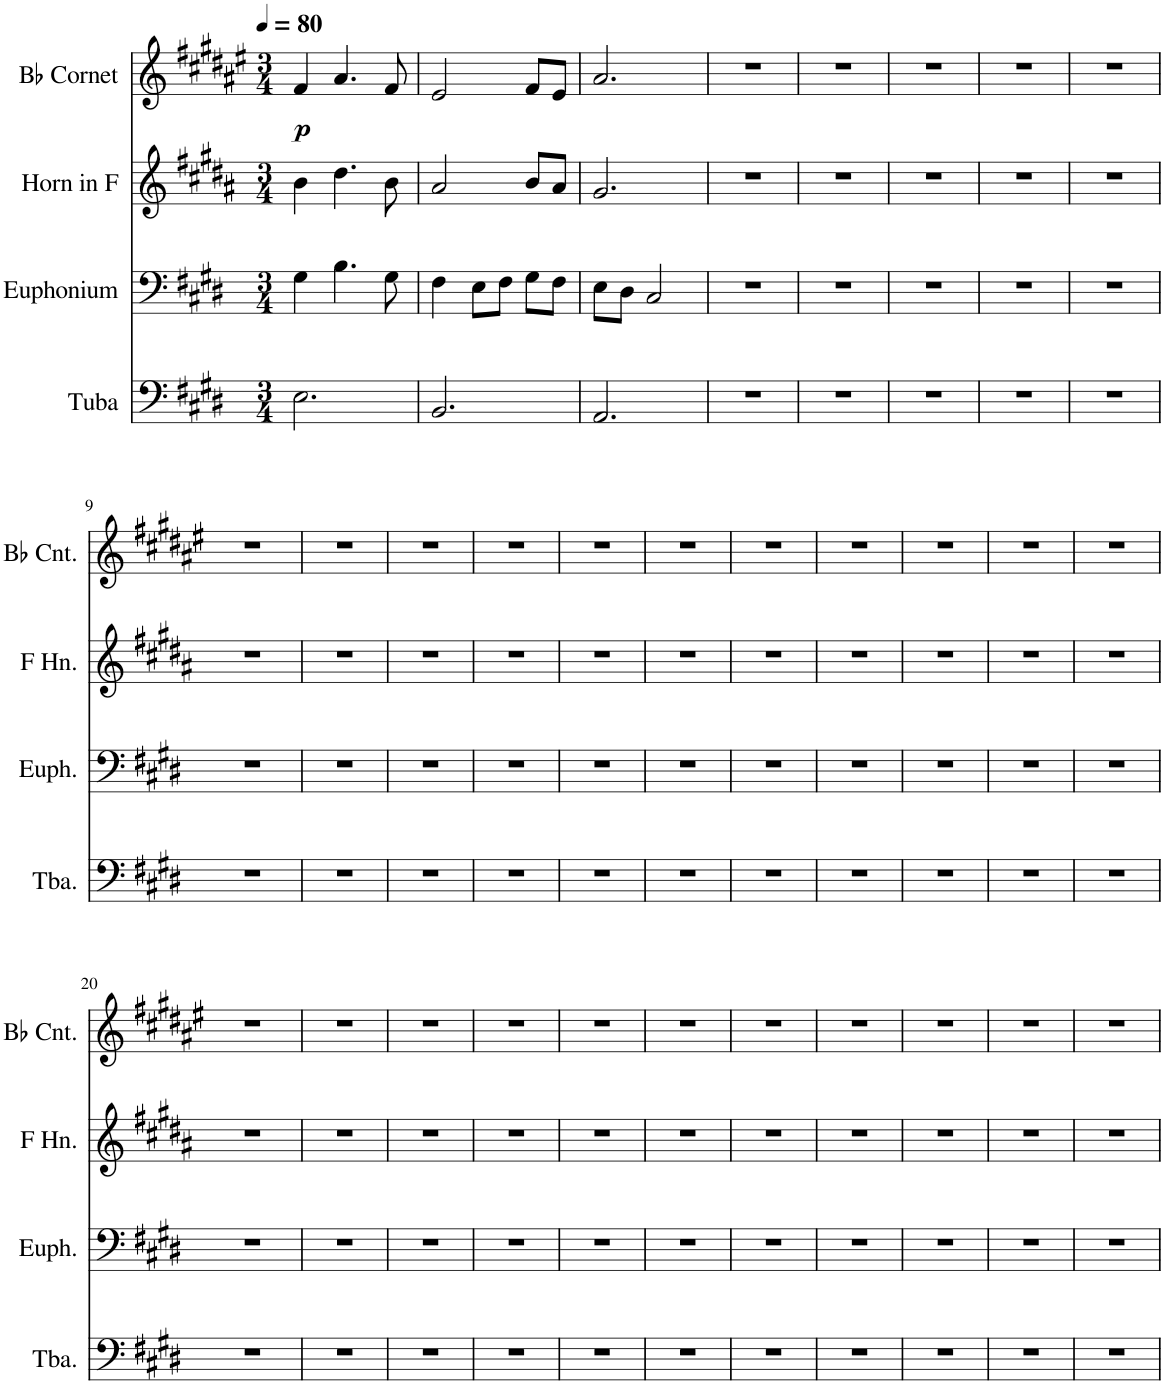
**kern	**kern	**kern	**kern	**dynam
*part4	*part3	*part2	*part1	*part1
*staff4	*staff3	*staff2	*staff1	*staff1
*I"Tuba	*I"Euphonium	*I"Horn in F	*I"Bb Cornet	*
*I'Tba.	*I'Euph.	*	*I'Bb Cnt.	*
*clefF4	*clefF4	*clefG2	*clefG2	*
*	*	*Trd4c7	*Trd1c2	*
*k[f#c#g#d#]	*k[f#c#g#d#]	*k[f#c#g#d#a#]	*k[f#c#g#d#a#e#]	*
*M3/4	*M3/4	*M3/4	*M3/4	*
*MM80	*MM80	*MM80	*MM80	*
=1	=1	=1	=1	=1
!	!	!	!	!LO:DY:b
2.E\	4G#\	4b\	4f#/	p
.	4.B\	4.dd#\	4.a#/	.
.	8G#\	8b\	8f#/	.
=2	=2	=2	=2	=2
2.BB/	4F#\	2a#/	2e#/	.
.	8E\L	.	.	.
.	8F#\J	.	.	.
.	8G#\L	8b/L	8f#/L	.
.	8F#\J	8a#/J	8e#/J	.
=3	=3	=3	=3	=3
2.AA/	8E\L	2.g#/	2.a#/	.
.	8D#\J	.	.	.
.	2C#/	.	.	.
=4	=4	=4	=4	=4
2.r	2.r	2.r	2.r	.
=5	=5	=5	=5	=5
2.r	2.r	2.r	2.r	.
=6	=6	=6	=6	=6
2.r	2.r	2.r	2.r	.
=7	=7	=7	=7	=7
2.r	2.r	2.r	2.r	.
=8	=8	=8	=8	=8
2.r	2.r	2.r	2.r	.
!!LO:LB:g=z
=9	=9	=9	=9	=9
2.r	2.r	2.r	2.r	.
=10	=10	=10	=10	=10
2.r	2.r	2.r	2.r	.
=11	=11	=11	=11	=11
2.r	2.r	2.r	2.r	.
=12	=12	=12	=12	=12
2.r	2.r	2.r	2.r	.
=13	=13	=13	=13	=13
2.r	2.r	2.r	2.r	.
=14	=14	=14	=14	=14
2.r	2.r	2.r	2.r	.
=15	=15	=15	=15	=15
2.r	2.r	2.r	2.r	.
=16	=16	=16	=16	=16
2.r	2.r	2.r	2.r	.
=17	=17	=17	=17	=17
2.r	2.r	2.r	2.r	.
=18	=18	=18	=18	=18
2.r	2.r	2.r	2.r	.
=19	=19	=19	=19	=19
2.r	2.r	2.r	2.r	.
!!LO:LB:g=z
=20	=20	=20	=20	=20
2.r	2.r	2.r	2.r	.
=21	=21	=21	=21	=21
2.r	2.r	2.r	2.r	.
=22	=22	=22	=22	=22
2.r	2.r	2.r	2.r	.
=23	=23	=23	=23	=23
2.r	2.r	2.r	2.r	.
=24	=24	=24	=24	=24
2.r	2.r	2.r	2.r	.
=25	=25	=25	=25	=25
2.r	2.r	2.r	2.r	.
=26	=26	=26	=26	=26
2.r	2.r	2.r	2.r	.
=27	=27	=27	=27	=27
2.r	2.r	2.r	2.r	.
=28	=28	=28	=28	=28
2.r	2.r	2.r	2.r	.
=29	=29	=29	=29	=29
2.r	2.r	2.r	2.r	.
=30	=30	=30	=30	=30
2.r	2.r	2.r	2.r	.
=	=	=	=	=
*-	*-	*-	*-	*-
